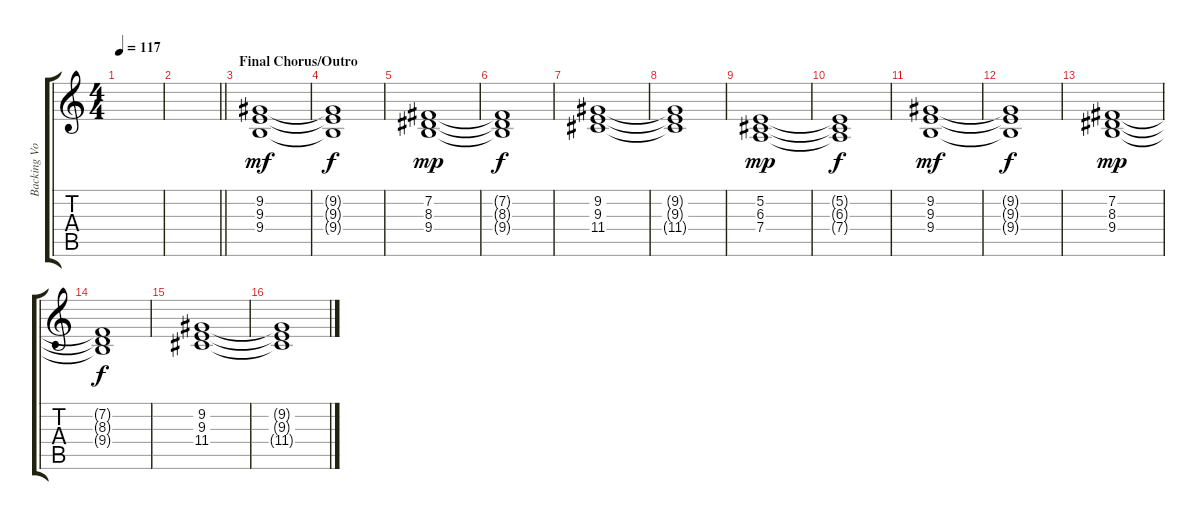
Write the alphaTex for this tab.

\track ("Backing Vocals" "Backing Vo") {instrument choiraahs}
\staff {score tabs}
\tuning (E4 B3 G3 D3 A2 E2) {hide}
\ts (4 4)
\tempo 117
\clef g2
\ks c
|
\barLineRight lightlight
|
\section ("" "Final Chorus/Outro")
(9.2 9.3 9.4).1{dy mf volume 13 balance 8} |
(9.2{t} 9.3{t} 9.4{t}).1{dy f} |
(7.2 8.3 9.4).1{dy mp} |
(7.2{t} 8.3{t} 9.4{t}).1{dy f} |
(9.2 9.3 11.4).1 |
(9.2{t} 9.3{t} 11.4{t}).1 |
(5.2 6.3 7.4).1{dy mp} |
(5.2{t} 6.3{t} 7.4{t}).1{dy f} |
(9.2 9.3 9.4).1{dy mf} |
(9.2{t} 9.3{t} 9.4{t}).1{dy f} |
(7.2 8.3 9.4).1{dy mp} |
(7.2{t} 8.3{t} 9.4{t}).1{dy f} |
(9.2 9.3 11.4).1 |
(9.2{t} 9.3{t} 11.4{t}).1
